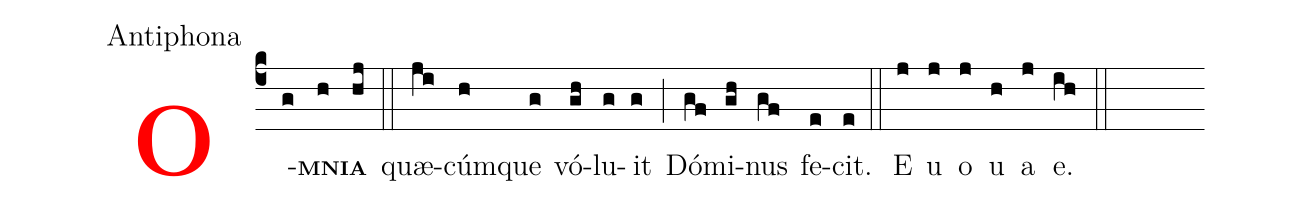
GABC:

office-part: Antiphona;
%%
<v>\bf\textcolor{red}{O}</v>(c4g)<v>\bf\scriptsize{MNI}</v>(h)<v>\bf\scriptsize{A}</v>(hj) (::)
quæ(ji)cúm(h)que(g) vó(gh)lu(g)it(g) (;) Dó(gf)mi(gh)nus(gf) fe(e)cit.(e) (::) E(j) u(j) o(j) u(h) a(j) e.(ih) (::)
